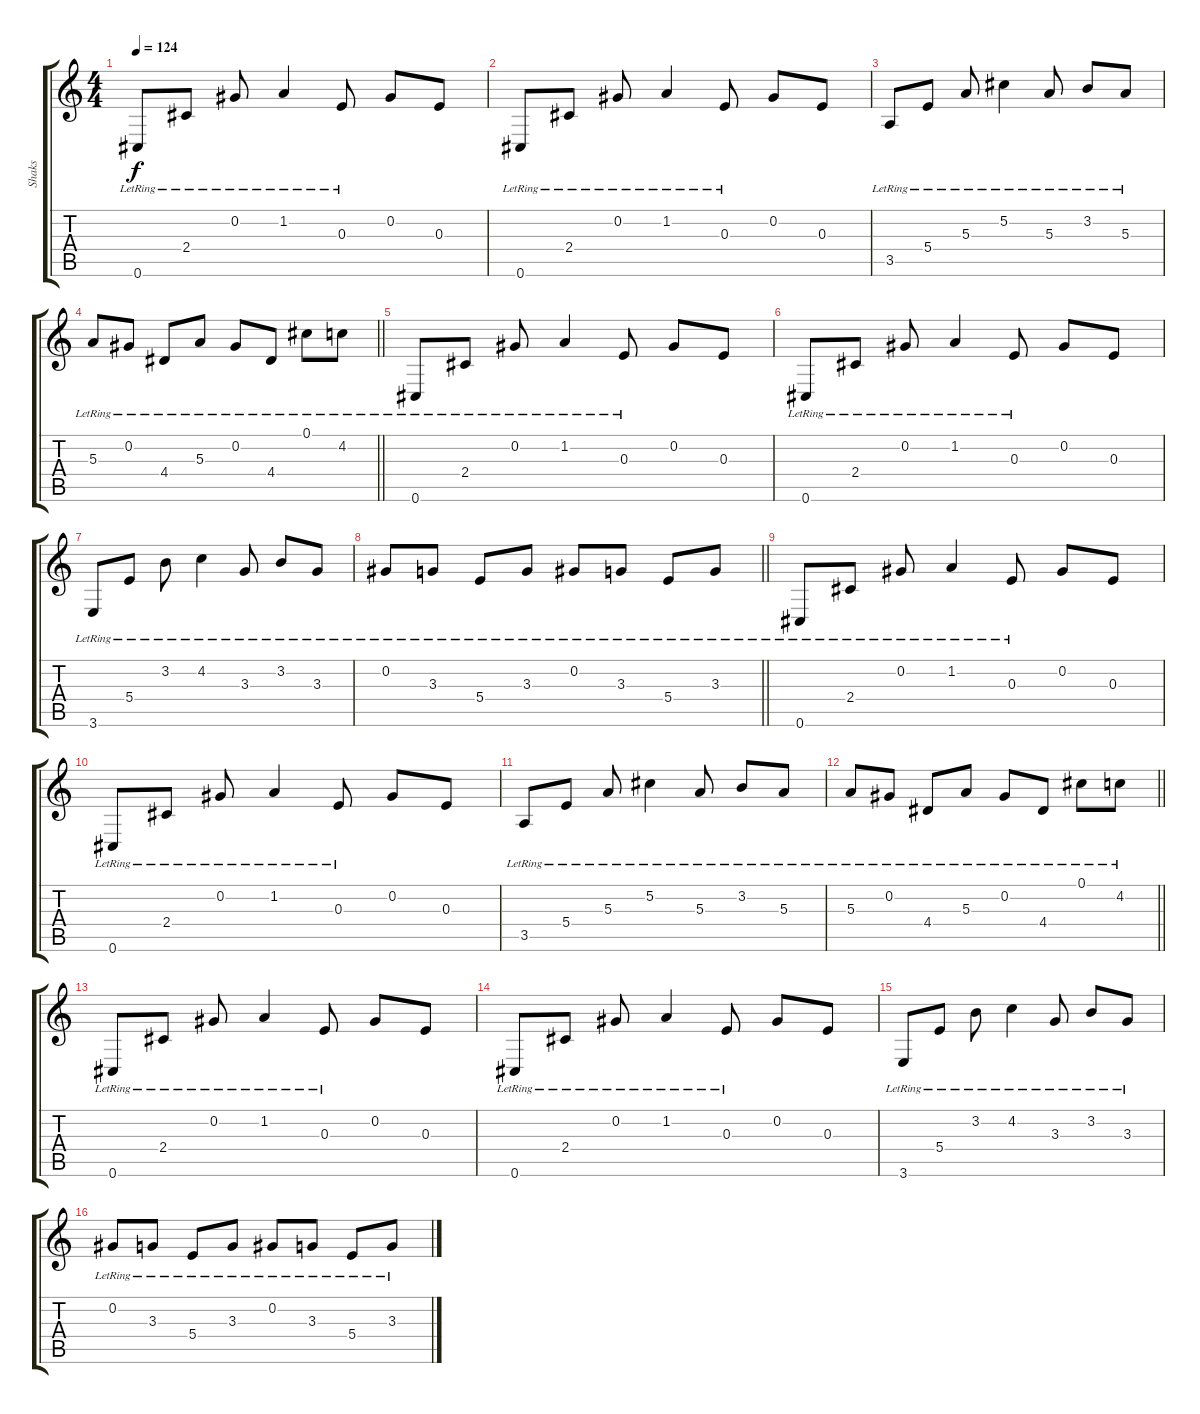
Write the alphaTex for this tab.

\track ("Shaks" "Shaks") {instrument distortionguitar}
\staff {score tabs}
\tuning (Db4 Ab3 E3 B2 Gb2 Db2) {hide}
\ts (4 4)
\tempo 124
\clef g2
\ks c
0.6{lr}.8{dy f} 2.4{lr}.8 0.2{lr}.8 1.2{lr}.4 0.3{lr}.8 0.2.8 0.3.8 |
0.6{lr}.8 2.4{lr}.8 0.2{lr}.8 1.2{lr}.4 0.3{lr}.8 0.2.8 0.3.8 |
3.5{lr}.8 5.4{lr}.8 5.3{lr}.8 5.2{lr}.4 5.3{lr}.8 3.2{lr}.8 5.3{lr}.8 |
\barLineRight lightlight
5.3{lr}.8 0.2{lr}.8 4.4{lr}.8 5.3{lr}.8 0.2{lr}.8 4.4{lr}.8 0.1{lr}.8 4.2{lr}.8 |
0.6{lr}.8 2.4{lr}.8 0.2{lr}.8 1.2{lr}.4 0.3{lr}.8 0.2.8 0.3.8 |
0.6{lr}.8 2.4{lr}.8 0.2{lr}.8 1.2{lr}.4 0.3{lr}.8 0.2.8 0.3.8 |
3.6{lr}.8 5.4{lr}.8 3.2{lr}.8 4.2{lr}.4 3.3{lr}.8 3.2{lr}.8 3.3{lr}.8 |
\barLineRight lightlight
0.2{lr}.8 3.3{lr}.8 5.4{lr}.8 3.3{lr}.8 0.2{lr}.8 3.3{lr}.8 5.4{lr}.8 3.3{lr}.8 |
0.6{lr}.8{volume 8} 2.4{lr}.8 0.2{lr}.8 1.2{lr}.4 0.3{lr}.8 0.2.8 0.3.8 |
0.6{lr}.8 2.4{lr}.8 0.2{lr}.8 1.2{lr}.4 0.3{lr}.8 0.2.8 0.3.8 |
3.5{lr}.8 5.4{lr}.8 5.3{lr}.8 5.2{lr}.4 5.3{lr}.8 3.2{lr}.8 5.3{lr}.8 |
\barLineRight lightlight
5.3{lr}.8 0.2{lr}.8 4.4{lr}.8 5.3{lr}.8 0.2{lr}.8 4.4{lr}.8 0.1{lr}.8 4.2{lr}.8 |
0.6{lr}.8{volume 0} 2.4{lr}.8 0.2{lr}.8 1.2{lr}.4 0.3{lr}.8 0.2.8 0.3.8 |
0.6{lr}.8 2.4{lr}.8 0.2{lr}.8 1.2{lr}.4 0.3{lr}.8 0.2.8 0.3.8 |
3.6{lr}.8 5.4{lr}.8 3.2{lr}.8 4.2{lr}.4 3.3{lr}.8 3.2{lr}.8 3.3{lr}.8 |
0.2{lr}.8 3.3{lr}.8 5.4{lr}.8 3.3{lr}.8 0.2{lr}.8 3.3{lr}.8 5.4{lr}.8 3.3{lr}.8
